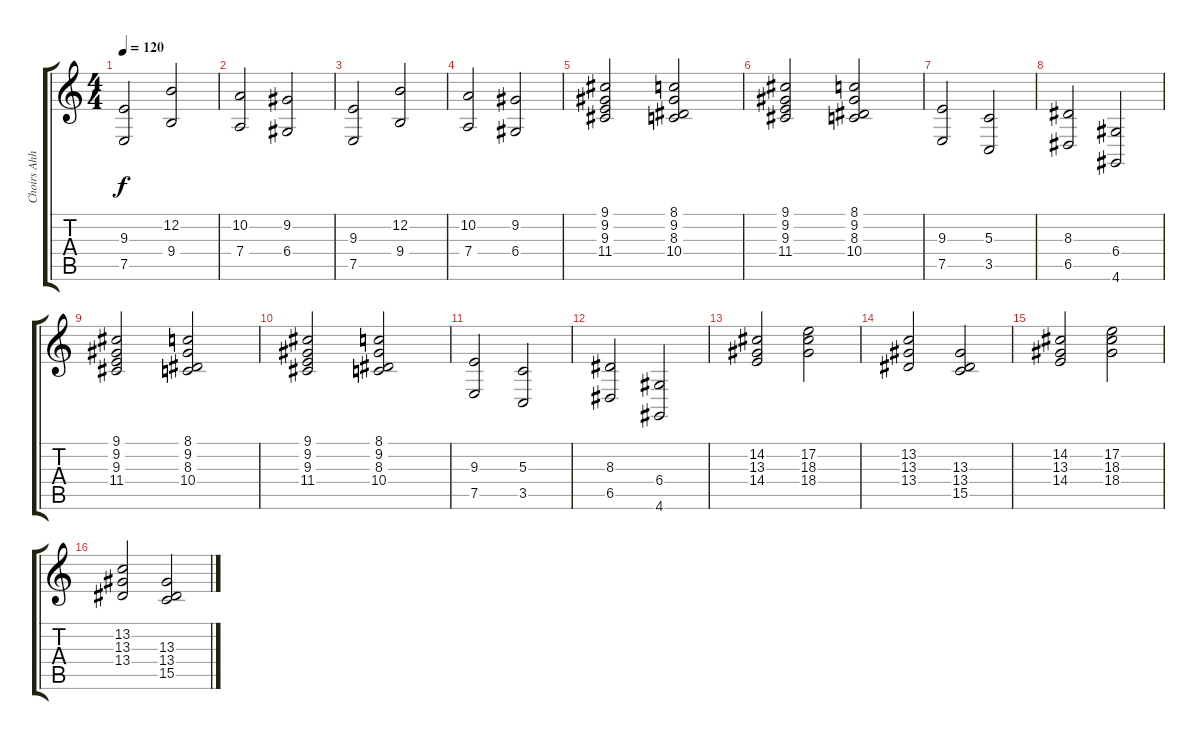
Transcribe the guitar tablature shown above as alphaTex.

\track ("Choirs Ahh's" "Choirs Ahh") {instrument choiraahs}
\staff {score tabs}
\tuning (E4 B3 G3 D3 A2 E2) {hide}
\ts (4 4)
\tempo 120
\clef g2
\ks c
(9.3 7.5).2{dy f} (12.2 9.4).2 |
(10.2 7.4).2 (9.2 6.4).2 |
(9.3 7.5).2 (12.2 9.4).2 |
(10.2 7.4).2 (9.2 6.4).2 |
(9.1 9.2 9.3 11.4).2 (8.1 9.2 8.3 10.4).2 |
(9.1 9.2 9.3 11.4).2 (8.1 9.2 8.3 10.4).2 |
(9.3 7.5).2 (5.3 3.5).2 |
(8.3 6.5).2 (6.4 4.6).2 |
(9.1 9.2 9.3 11.4).2 (8.1 9.2 8.3 10.4).2 |
(9.1 9.2 9.3 11.4).2 (8.1 9.2 8.3 10.4).2 |
(9.3 7.5).2 (5.3 3.5).2 |
(8.3 6.5).2 (6.4 4.6).2 |
(14.2 13.3 14.4).2 (17.2 18.3 18.4).2 |
(13.2 13.3 13.4).2 (13.3 13.4 15.5).2 |
(14.2 13.3 14.4).2 (17.2 18.3 18.4).2 |
(13.2 13.3 13.4).2 (13.3 13.4 15.5).2
